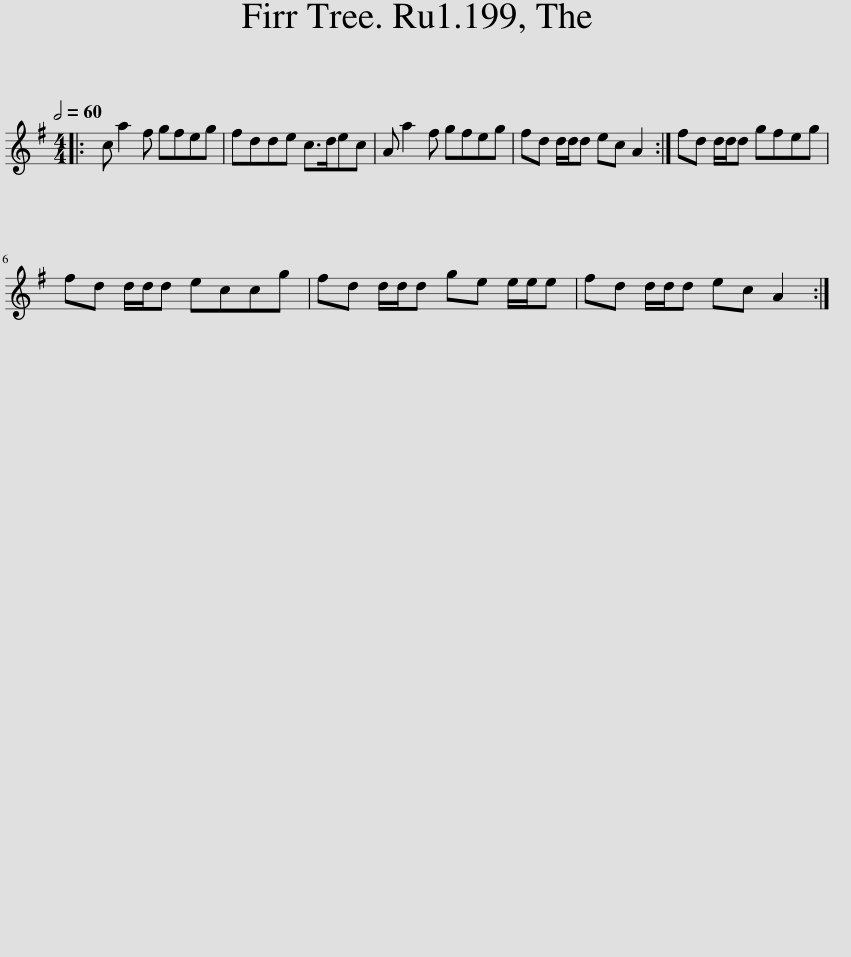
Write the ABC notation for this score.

X:1
L:1/8
Q:1/2=60
M:4/4
I:linebreak $
K:G
V:1 treble
V:1
|: c a2 f gfeg | fdde c>dec | A a2 f gfeg | fd d/d/d ec A2 :| fd d/d/d gfeg |$ %5
 fd d/d/d eccg | fd d/d/d ge e/e/e | fd d/d/d ec A2 :| %8
